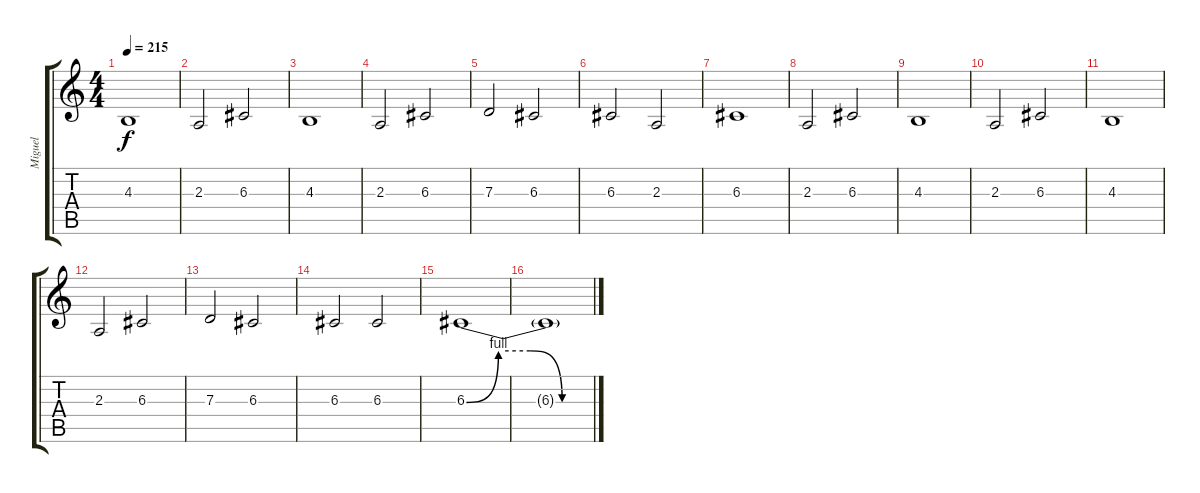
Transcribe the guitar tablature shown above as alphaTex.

\track ("Miguel" "Miguel") {instrument tenorsax}
\staff {score tabs}
\tuning (E4 B3 G3 D3 A2 E2) {hide}
\ts (4 4)
\tempo 215
\clef g2
\ks c
4.3.1{dy f} |
2.3.2 6.3.2 |
4.3.1 |
2.3.2 6.3.2 |
7.3.2 6.3.2 |
6.3.2 2.3.2 |
6.3.1 |
2.3.2 6.3.2 |
4.3.1 |
2.3.2 6.3.2 |
4.3.1 |
2.3.2 6.3.2 |
7.3.2 6.3.2 |
6.3.2 6.3.2 |
6.3{be (custom 0 0 15 4 30 4 45 0 60 0)}.1 |
6.3{t}.1
